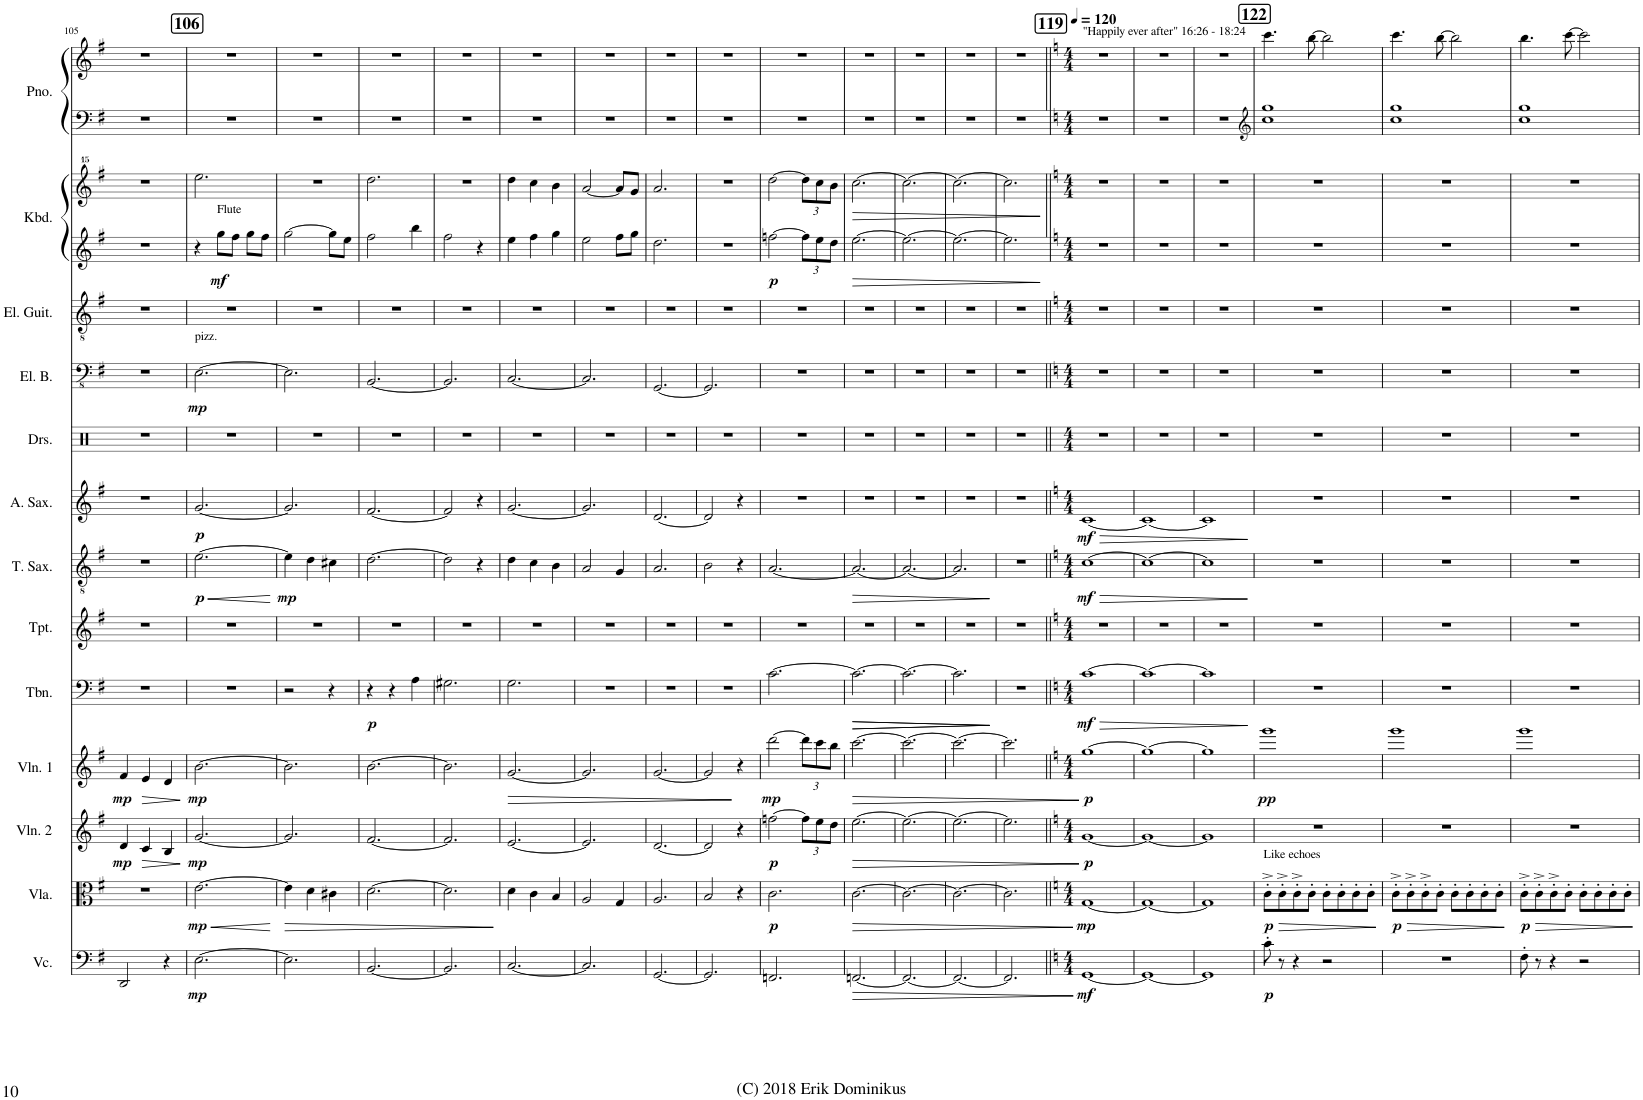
**kern	**dynam	**kern	**dynam	**kern	**dynam	**kern	**dynam	**kern	**dynam	**kern	**kern	**dynam	**kern	**dynam	**kern	**kern	**dynam	**kern	**kern	**kern	**dynam	**kern	**kern
*part13	*part13	*part12	*part12	*part11	*part11	*part10	*part10	*part9	*part9	*part8	*part7	*part7	*part6	*part6	*part5	*part4	*part4	*part3	*part2	*part2	*part2	*part1	*part1
*staff15	*staff15	*staff14	*staff14	*staff13	*staff13	*staff12	*staff12	*staff11	*staff11	*staff10	*staff9	*staff9	*staff8	*staff8	*staff7	*staff6	*staff6	*staff5	*staff4	*staff3	*staff3/4	*staff2	*staff1
*I"Violoncello	*	*I"Viola	*	*I"Violin 2	*	*I"Violin 1	*	*I"Trombone	*	*I"Trumpet	*I"Tenor Saxophone	*	*I"Alto Saxophone	*	*I"Drumset	*I"Electric Bass	*	*I"Electric Guitar	*I"Keyboard	*	*	*I"Piano	*
*I'Vc.	*	*I'Vla.	*	*I'Vln. 2	*	*I'Vln. 1	*	*I'Tbn.	*	*I'Tpt.	*I'T. Sax.	*	*I'A. Sax.	*	*I'Drs.	*I'El. B.	*	*I'El. Guit.	*I'Kbd.	*	*	*I'Pno.	*
!!LO:PB:g=z
*clefF4	*	*clefC3	*	*clefG2	*	*clefG2	*	*clefF4	*	*clefG2	*clefGv2	*	*clefG2	*	*clefX	*clefFv4	*	*clefGv2	*clefG2	*clefG^^2	*	*clefF4	*clefG2
*	*	*	*	*	*	*	*	*	*	*ITrd1c2	*ITrd8c14	*	*ITrd5c9	*	*	*	*	*	*	*	*	*	*
*k[f#]	*	*k[f#]	*	*k[f#]	*	*k[f#]	*	*k[f#]	*	*k[f#]	*k[f#]	*	*k[f#]	*	*k[]	*k[f#]	*	*k[f#]	*k[f#]	*k[f#]	*	*k[f#]	*k[f#]
*M3/4	*	*M3/4	*	*M3/4	*	*M3/4	*	*M3/4	*	*M3/4	*M3/4	*	*M3/4	*	*M3/4	*M3/4	*	*M3/4	*M3/4	*M3/4	*	*M3/4	*M3/4
=105	=105	=105	=105	=105	=105	=105	=105	=105	=105	=105	=105	=105	=105	=105	=105	=105	=105	=105	=105	=105	=105	=105	=105
!	!	!	!	!	!LO:DY:b	!	!LO:DY:b	!	!	!	!	!	!	!	!	!	!	!	!	!	!	!	!
2DD/	.	2.r	.	4d/	mp	4f#/	mp	2.r	.	2.r	2.r	.	2.r	.	2.r	2.r	.	2.r	2.r	2.r	.	2.r	2.r
!	!	!	!	!	!LO:HP:b	!	!LO:HP:b	!	!	!	!	!	!	!	!	!	!	!	!	!	!	!	!
.	.	.	.	4c/	>	4e/	>	.	.	.	.	.	.	.	.	.	.	.	.	.	.	.	.
4r	.	.	.	4B/	.	4d/	.	.	.	.	.	.	.	.	.	.	.	.	.	.	.	.	.
.	.	.	.	.	]	.	]	.	.	.	.	.	.	.	.	.	.	.	.	.	.	.	.
!!LO:REH:place=s1:a:B:cj:fs=14:t=106
=106	=106	=106	=106	=106	=106	=106	=106	=106	=106	=106	=106	=106	=106	=106	=106	=106	=106	=106	=106	=106	=106	=106	=106
!	!	!	!	!	!	!	!	!	!	!	!	!	!	!	!	!LO:TX:a:t=pizz.	!	!	!	!	!	!	!
!	!LO:DY:b	!	!LO:HP:b	!	!	!	!	!	!	!	!	!LO:HP:b	!	!	!	!	!	!	!	!	!	!	!
!	!	!	!LO:DY:n=1:b	!	!LO:DY:b	!	!LO:DY:b	!	!	!	!	!LO:DY:n=1:b	!	!LO:DY:b	!	!	!LO:DY:b	!	!	!	!	!	!
[2.E\	mp	[2.e\	< mp	[2.g/	mp	[2.b\	mp	2.r	.	2.r	[2.e\	< p	[2.g/	p	2.r	[2.EE\	mp	2.r	4r	2.eeee\	.	2.r	2.r
!	!	!	!	!	!	!	!	!	!	!	!	!	!	!	!	!	!	!	!LO:TX:a:t=Flute	!	!	!	!
!	!	!	!	!	!	!	!	!	!	!	!	!	!	!	!	!	!	!	!	!	!LO:DY:b=2	!	!
.	.	.	.	.	.	.	.	.	.	.	.	.	.	.	.	.	.	.	8gg\L	.	mf	.	.
.	.	.	.	.	.	.	.	.	.	.	.	.	.	.	.	.	.	.	8ff#\J	.	.	.	.
.	.	.	.	.	.	.	.	.	.	.	.	.	.	.	.	.	.	.	8gg\L	.	.	.	.
.	.	.	.	.	.	.	.	.	.	.	.	.	.	.	.	.	.	.	8ff#\J	.	.	.	.
.	.	.	[	.	.	.	.	.	.	.	.	[	.	.	.	.	.	.	.	.	.	.	.
=107	=107	=107	=107	=107	=107	=107	=107	=107	=107	=107	=107	=107	=107	=107	=107	=107	=107	=107	=107	=107	=107	=107	=107
!	!	!	!LO:HP:b	!	!	!	!	!	!	!	!	!LO:DY:b	!	!	!	!	!	!	!	!	!	!	!
2.E\]	.	4e\]	>	2.g/]	.	2.b\]	.	2r	.	2.r	4e\]	mp	2.g/]	.	2.r	2.EE\]	.	2.r	[2gg\	2.r	.	2.r	2.r
.	.	4d\	.	.	.	.	.	.	.	.	4d\	.	.	.	.	.	.	.	.	.	.	.	.
.	.	4c#X\	.	.	.	.	.	4r	.	.	4c#X\	.	.	.	.	.	.	.	8gg\L]	.	.	.	.
.	.	.	.	.	.	.	.	.	.	.	.	.	.	.	.	.	.	.	8ee\J	.	.	.	.
=108	=108	=108	=108	=108	=108	=108	=108	=108	=108	=108	=108	=108	=108	=108	=108	=108	=108	=108	=108	=108	=108	=108	=108
!	!	!	!	!	!	!	!	!	!LO:DY:b	!	!	!	!	!	!	!	!	!	!	!	!	!	!
[2.BB/	.	[2.d\	.	[2.f#/	.	[2.b\	.	4r	p	2.r	[2.d\	.	[2.f#/	.	2.r	[2.BBB/	.	2.r	2ff#\	2.dddd\	.	2.r	2.r
.	.	.	.	.	.	.	.	4r	.	.	.	.	.	.	.	.	.	.	.	.	.	.	.
.	.	.	.	.	.	.	.	4A\	.	.	.	.	.	.	.	.	.	.	4bb\	.	.	.	.
=109	=109	=109	=109	=109	=109	=109	=109	=109	=109	=109	=109	=109	=109	=109	=109	=109	=109	=109	=109	=109	=109	=109	=109
2.BB/]	.	2.d\]	.	2.f#/]	.	2.b\]	.	2.G#X\	.	2.r	2d\]	.	2f#/]	.	2.r	2.BBB/]	.	2.r	2ff#\	2.r	.	2.r	2.r
.	.	.	.	.	.	.	.	.	.	.	4r	.	4r	.	.	.	.	.	4r	.	.	.	.
.	.	.	]	.	.	.	.	.	.	.	.	.	.	.	.	.	.	.	.	.	.	.	.
=110	=110	=110	=110	=110	=110	=110	=110	=110	=110	=110	=110	=110	=110	=110	=110	=110	=110	=110	=110	=110	=110	=110	=110
!	!	!	!	!	!	!	!LO:HP:b	!	!	!	!	!	!	!	!	!	!	!	!	!	!	!	!
[2.C/	.	4d\	.	[2.e/	.	[2.g/	>	2.G\	.	2.r	4d\	.	[2.g/	.	2.r	[2.CC/	.	2.r	4ee\	4dddd\	.	2.r	2.r
.	.	4c\	.	.	.	.	.	.	.	.	4c\	.	.	.	.	.	.	.	4ff#\	4cccc\	.	.	.
.	.	4B/	.	.	.	.	.	.	.	.	4B\	.	.	.	.	.	.	.	4gg\	4bbb\	.	.	.
=111	=111	=111	=111	=111	=111	=111	=111	=111	=111	=111	=111	=111	=111	=111	=111	=111	=111	=111	=111	=111	=111	=111	=111
2.C/]	.	2A/	.	2.e/]	.	2.g/]	.	2.r	.	2.r	2A/	.	2.g/]	.	2.r	2.CC/]	.	2.r	2ee\	[2aaa/	.	2.r	2.r
.	.	4G/	.	.	.	.	.	.	.	.	4G/	.	.	.	.	.	.	.	8ff#\L	8aaa/L]	.	.	.
.	.	.	.	.	.	.	.	.	.	.	.	.	.	.	.	.	.	.	8gg\J	8ggg/J	.	.	.
=112	=112	=112	=112	=112	=112	=112	=112	=112	=112	=112	=112	=112	=112	=112	=112	=112	=112	=112	=112	=112	=112	=112	=112
[2.GG/	.	2.A/	.	[2.d/	.	[2.g/	.	2.r	.	2.r	2.A/	.	[2.d/	.	2.r	[2.GGG/	.	2.r	2.dd\	2.aaa/	.	2.r	2.r
=113	=113	=113	=113	=113	=113	=113	=113	=113	=113	=113	=113	=113	=113	=113	=113	=113	=113	=113	=113	=113	=113	=113	=113
2.GG/]	.	2B/	.	2d/]	.	2g/]	.	2.r	.	2.r	2B\	.	2d/]	.	2.r	2.GGG/]	.	2.r	2.r	2.r	.	2.r	2.r
.	.	4r	.	4r	.	4r	]	.	.	.	4r	.	4r	.	.	.	.	.	.	.	.	.	.
=114	=114	=114	=114	=114	=114	=114	=114	=114	=114	=114	=114	=114	=114	=114	=114	=114	=114	=114	=114	=114	=114	=114	=114
!	!	!	!LO:DY:b	!	!LO:DY:b	!	!LO:DY:b	!	!	!	!	!	!	!	!	!	!	!	!	!	!LO:DY:b=2	!	!
2.FFn/	.	2.c\	p	[2ffn\	p	[2ddd\	mp	[2.c\	.	2.r	[2.A/	.	2.r	.	2.r	2.r	.	2.r	[2ffn\	[2dddd\	p	2.r	2.r
*	*	*	*	*Xbrackettup	*	*Xbrackettup	*	*	*	*	*	*	*	*	*	*	*	*	*Xbrackettup	*Xbrackettup	*	*	*
.	.	.	.	12ff\L]	.	12ddd\L]	.	.	.	.	.	.	.	.	.	.	.	.	12ff\L]	12dddd\L]	.	.	.
.	.	.	.	12ee\	.	12ccc\	.	.	.	.	.	.	.	.	.	.	.	.	12ee\	12cccc\	.	.	.
.	.	.	.	12dd\J	.	12bb\J	.	.	.	.	.	.	.	.	.	.	.	.	12dd\J	12bbb\J	.	.	.
=115	=115	=115	=115	=115	=115	=115	=115	=115	=115	=115	=115	=115	=115	=115	=115	=115	=115	=115	=115	=115	=115	=115	=115
!	!LO:HP:b	!	!LO:HP:b	!	!LO:HP:b	!	!LO:HP:b	!	!LO:HP:b	!	!	!LO:HP:b	!	!	!	!	!	!	!	!	!LO:HP:b	!	!
[2.FFn/	>	[2.c\	>	[2.ee\	>	[2.ccc\	>	2.c\_	>	2.r	2.A/_	>	2.r	.	2.r	2.r	.	2.r	[2.ee\	[2.cccc\	>	2.r	2.r
=116	=116	=116	=116	=116	=116	=116	=116	=116	=116	=116	=116	=116	=116	=116	=116	=116	=116	=116	=116	=116	=116	=116	=116
!	!	!	!	!	!	!	!	!	!LO:HP:b	!	!	!	!	!	!	!	!	!	!	!	!	!	!
2.FF/_	.	2.c\_	.	2.ee\_	.	2.ccc\_	.	2.c\_	>	2.r	2.A/_	.	2.r	.	2.r	2.r	.	2.r	2.ee\_	2.cccc\_	.	2.r	2.r
=117	=117	=117	=117	=117	=117	=117	=117	=117	=117	=117	=117	=117	=117	=117	=117	=117	=117	=117	=117	=117	=117	=117	=117
2.FF/_	.	2.c\_	.	2.ee\_	.	2.ccc\_	.	2.c\]	.	2.r	2.A/]	.	2.r	.	2.r	2.r	.	2.r	2.ee\_	2.cccc\_	.	2.r	2.r
.	.	.	.	.	.	.	.	.	] ]	.	.	]	.	.	.	.	.	.	.	.	.	.	.
=118	=118	=118	=118	=118	=118	=118	=118	=118	=118	=118	=118	=118	=118	=118	=118	=118	=118	=118	=118	=118	=118	=118	=118
2.FF/]	.	2.c\]	.	2.ee\]	.	2.ccc\]	.	2.r	.	2.r	2.r	.	2.r	.	2.r	2.r	.	2.r	2.ee\]	2.cccc\]	.	2.r	2.r
.	]	.	]	.	]	.	]	.	.	.	.	.	.	.	.	.	.	.	.	.	]	.	.
=119||	=119||	=119||	=119||	=119||	=119||	=119||	=119||	=119||	=119||	=119||	=119||	=119||	=119||	=119||	=119||	=119||	=119||	=119||	=119||	=119||	=119||	=119||	=119||
!!LO:REH:place=s1:a:B:cj:fs=14:t=119
*k[]	*	*k[]	*	*k[]	*	*k[]	*	*k[]	*	*k[]	*k[]	*	*k[]	*	*	*k[]	*	*k[]	*k[]	*k[]	*	*k[]	*k[]
*M4/4	*	*M4/4	*	*M4/4	*	*M4/4	*	*M4/4	*	*M4/4	*M4/4	*	*M4/4	*	*M4/4	*M4/4	*	*M4/4	*M4/4	*M4/4	*	*M4/4	*M4/4
*	*	*	*	*	*	*	*	*	*	*	*	*	*	*	*	*	*	*	*	*	*	*	*MM120
!	!	!	!	!	!	!	!	!	!	!	!	!	!	!	!	!	!	!	!	!	!	!	!LO:TX:a:t="Happily ever after" 16&colon;26 - 18&colon;24
!	!LO:DY:b	!	!LO:DY:b	!	!LO:DY:b	!	!LO:DY:b	!	!LO:HP:b	!	!	!LO:HP:b	!	!LO:HP:b	!	!	!	!	!	!	!	!	!
!	!	!	!	!	!	!	!	!	!LO:DY:n=1:b	!	!	!LO:DY:n=1:b	!	!LO:DY:n=1:b	!	!	!	!	!	!	!	!	!
[1GG	mf	[1G	mp	[1g	p	[1gg	p	[1c	> mf	1r	[1c	> mf	[1c	> mf	1r	1r	.	1r	1r	1r	.	1r	1r
=120	=120	=120	=120	=120	=120	=120	=120	=120	=120	=120	=120	=120	=120	=120	=120	=120	=120	=120	=120	=120	=120	=120	=120
1GG_	.	1G_	.	1g_	.	1gg_	.	1c_	.	1r	1c_	.	1c_	.	1r	1r	.	1r	1r	1r	.	1r	1r
=121	=121	=121	=121	=121	=121	=121	=121	=121	=121	=121	=121	=121	=121	=121	=121	=121	=121	=121	=121	=121	=121	=121	=121
1GG]	.	1G]	.	1g]	.	1gg]	.	1c]	.	1r	1c]	.	1c]	.	1r	1r	.	1r	1r	1r	.	1r	1r
.	.	.	.	.	.	.	.	.	]	.	.	]	.	]	.	.	.	.	.	.	.	.	.
!!LO:REH:place=s1:a:B:cj:fs=14:t=122
=122	=122	=122	=122	=122	=122	=122	=122	=122	=122	=122	=122	=122	=122	=122	=122	=122	=122	=122	=122	=122	=122	=122	=122
*	*	*	*	*	*	*	*	*	*	*	*	*	*	*	*	*	*	*	*	*	*	*clefG2	*
!	!	!LO:TX:a:t=Like echoes	!	!	!	!	!	!	!	!	!	!	!	!	!	!	!	!	!	!	!	!	!
!	!LO:DY:b	!	!LO:DY:b	!	!	!	!LO:DY:b	!	!	!	!	!	!	!	!	!	!	!	!	!	!	!	!
8c'\	p	8c'^\L	p	1r	.	1ggg	pp	1r	.	1r	1r	.	1r	.	1r	1r	.	1r	1r	1r	.	1cc 1gg	4.ccc\
!	!	!	!LO:HP:b	!	!	!	!	!	!	!	!	!	!	!	!	!	!	!	!	!	!	!	!
8r	.	8c'^\	>	.	.	.	.	.	.	.	.	.	.	.	.	.	.	.	.	.	.	.	.
4r	.	8c'^\	.	.	.	.	.	.	.	.	.	.	.	.	.	.	.	.	.	.	.	.	.
.	.	8c'\J	.	.	.	.	.	.	.	.	.	.	.	.	.	.	.	.	.	.	.	.	[8bb\
2r	.	8c'\L	.	.	.	.	.	.	.	.	.	.	.	.	.	.	.	.	.	.	.	.	2bb\]
.	.	8c'\	.	.	.	.	.	.	.	.	.	.	.	.	.	.	.	.	.	.	.	.	.
.	.	8c'\	.	.	.	.	.	.	.	.	.	.	.	.	.	.	.	.	.	.	.	.	.
.	.	8c'\J	.	.	.	.	.	.	.	.	.	.	.	.	.	.	.	.	.	.	.	.	.
.	.	.	]	.	.	.	.	.	.	.	.	.	.	.	.	.	.	.	.	.	.	.	.
=123	=123	=123	=123	=123	=123	=123	=123	=123	=123	=123	=123	=123	=123	=123	=123	=123	=123	=123	=123	=123	=123	=123	=123
!	!	!	!LO:DY:b	!	!	!	!	!	!	!	!	!	!	!	!	!	!	!	!	!	!	!	!
1r	.	8c'^\L	p	1r	.	1ggg	.	1r	.	1r	1r	.	1r	.	1r	1r	.	1r	1r	1r	.	1cc 1gg	4.ccc\
!	!	!	!LO:HP:b	!	!	!	!	!	!	!	!	!	!	!	!	!	!	!	!	!	!	!	!
.	.	8c'^\	>	.	.	.	.	.	.	.	.	.	.	.	.	.	.	.	.	.	.	.	.
.	.	8c'^\	.	.	.	.	.	.	.	.	.	.	.	.	.	.	.	.	.	.	.	.	.
.	.	8c'\J	.	.	.	.	.	.	.	.	.	.	.	.	.	.	.	.	.	.	.	.	[8bb\
.	.	8c'\L	.	.	.	.	.	.	.	.	.	.	.	.	.	.	.	.	.	.	.	.	2bb\]
.	.	8c'\	.	.	.	.	.	.	.	.	.	.	.	.	.	.	.	.	.	.	.	.	.
.	.	8c'\	.	.	.	.	.	.	.	.	.	.	.	.	.	.	.	.	.	.	.	.	.
.	.	8c'\J	.	.	.	.	.	.	.	.	.	.	.	.	.	.	.	.	.	.	.	.	.
.	.	.	]	.	.	.	.	.	.	.	.	.	.	.	.	.	.	.	.	.	.	.	.
=124	=124	=124	=124	=124	=124	=124	=124	=124	=124	=124	=124	=124	=124	=124	=124	=124	=124	=124	=124	=124	=124	=124	=124
!	!	!	!LO:DY:b	!	!	!	!	!	!	!	!	!	!	!	!	!	!	!	!	!	!	!	!
8F'\	.	8c'^\L	p	1r	.	1ggg	.	1r	.	1r	1r	.	1r	.	1r	1r	.	1r	1r	1r	.	1cc 1gg	4.bb\
!	!	!	!LO:HP:b	!	!	!	!	!	!	!	!	!	!	!	!	!	!	!	!	!	!	!	!
8r	.	8c'^\	>	.	.	.	.	.	.	.	.	.	.	.	.	.	.	.	.	.	.	.	.
4r	.	8c'^\	.	.	.	.	.	.	.	.	.	.	.	.	.	.	.	.	.	.	.	.	.
.	.	8c'\J	.	.	.	.	.	.	.	.	.	.	.	.	.	.	.	.	.	.	.	.	[8ccc\
2r	.	8c'\L	.	.	.	.	.	.	.	.	.	.	.	.	.	.	.	.	.	.	.	.	2ccc\]
.	.	8c'\	.	.	.	.	.	.	.	.	.	.	.	.	.	.	.	.	.	.	.	.	.
.	.	8c'\	.	.	.	.	.	.	.	.	.	.	.	.	.	.	.	.	.	.	.	.	.
.	.	8c'\J	.	.	.	.	.	.	.	.	.	.	.	.	.	.	.	.	.	.	.	.	.
.	.	.	]	.	.	.	.	.	.	.	.	.	.	.	.	.	.	.	.	.	.	.	.
=	=	=	=	=	=	=	=	=	=	=	=	=	=	=	=	=	=	=	=	=	=	=	=
*-	*-	*-	*-	*-	*-	*-	*-	*-	*-	*-	*-	*-	*-	*-	*-	*-	*-	*-	*-	*-	*-	*-	*-
